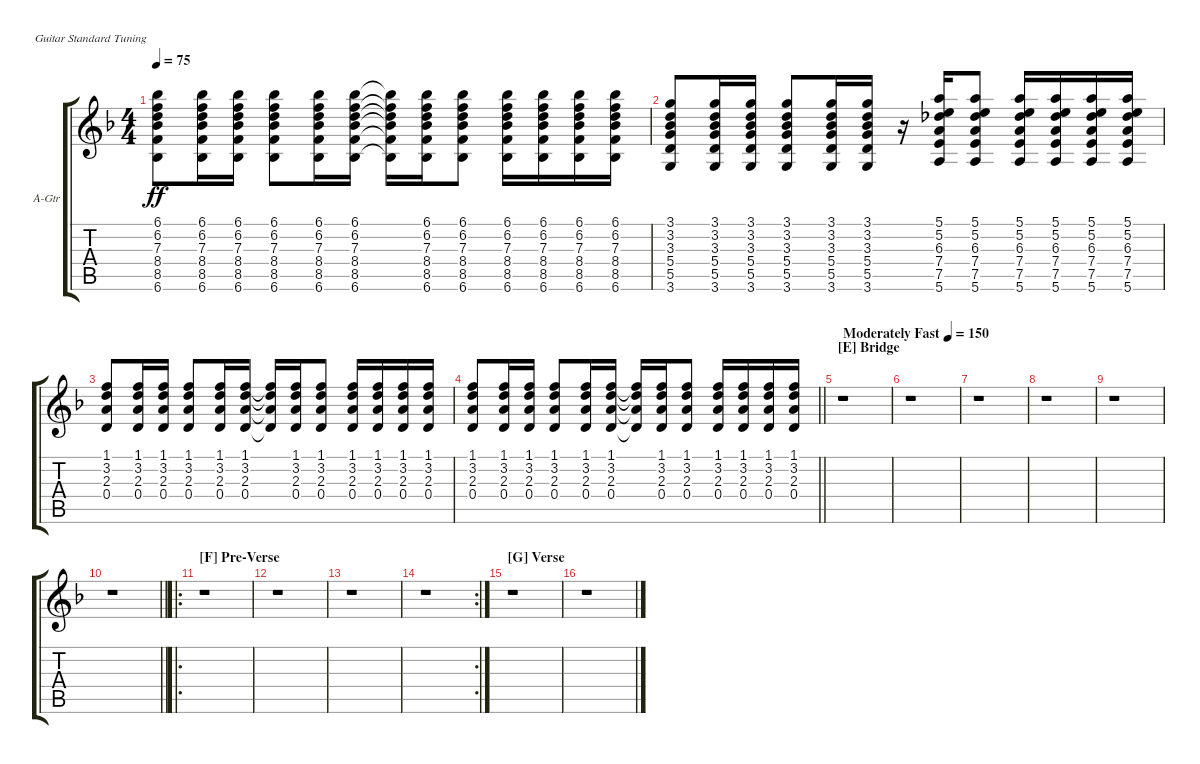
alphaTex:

\bracketExtendMode groupsimilarinstruments
\firstSystemTrackNameOrientation horizontal
\otherSystemsTrackNameOrientation horizontal
\track ("Rhythm 2 (Acoustic Steel)" "A-Gtr") {instrument acousticguitarsteel}
\staff {score tabs}
\tuning (E4 B3 G3 D3 A2 E2)
\ts (4 4)
\tempo 75
\clef g2
\ks dminor
(6.1 6.2 7.3 8.4 8.5 6.6).8{dy ff} (6.1 6.2 7.3 8.4 8.5 6.6).16 (6.1 6.2 7.3 8.4 8.5 6.6).16 (6.1 6.2 7.3 8.4 8.5 6.6).8 (6.1 6.2 7.3 8.4 8.5 6.6).16 (6.1 6.2 7.3 8.4 8.5 6.6).16 (6.1{t} 6.2{t} 7.3{t} 8.4{t} 8.5{t} 6.6{t}).16 (6.1 6.2 7.3 8.4 8.5 6.6).16 (6.1 6.2 7.3 8.4 8.5 6.6).8 (6.1 6.2 7.3 8.4 8.5 6.6).16 (6.1 6.2 7.3 8.4 8.5 6.6).16 (6.1 6.2 7.3 8.4 8.5 6.6).16 (6.1 6.2 7.3 8.4 8.5 6.6).16 |
(3.1 3.2 3.3 5.4 5.5 3.6).8 (3.1 3.2 3.3 5.4 5.5 3.6).16 (3.1 3.2 3.3 5.4 5.5 3.6).16 (3.1 3.2 3.3 5.4 5.5 3.6).8 (3.1 3.2 3.3 5.4 5.5 3.6).16 (3.1 3.2 3.3 5.4 5.5 3.6).16 r.16 (5.1 5.2 6.3 7.4 7.5 5.6).16 (5.1 5.2 6.3 7.4 7.5 5.6).8 (5.1 5.2 6.3 7.4 7.5 5.6).16 (5.1 5.2 6.3 7.4 7.5 5.6).16 (5.1 5.2 6.3 7.4 7.5 5.6).16 (5.1 5.2 6.3 7.4 7.5 5.6).16 |
(1.1 3.2 2.3 0.4).8 (1.1 3.2 2.3 0.4).16 (1.1 3.2 2.3 0.4).16 (1.1 3.2 2.3 0.4).8 (1.1 3.2 2.3 0.4).16 (1.1 3.2 2.3 0.4).16 (1.1{t} 3.2{t} 2.3{t} 0.4{t}).16 (1.1 3.2 2.3 0.4).16 (1.1 3.2 2.3 0.4).8 (1.1 3.2 2.3 0.4).16 (1.1 3.2 2.3 0.4).16 (1.1 3.2 2.3 0.4).16 (1.1 3.2 2.3 0.4).16 |
\barLineRight lightlight
(1.1 3.2 2.3 0.4).8 (1.1 3.2 2.3 0.4).16 (1.1 3.2 2.3 0.4).16 (1.1 3.2 2.3 0.4).8 (1.1 3.2 2.3 0.4).16 (1.1 3.2 2.3 0.4).16 (1.1{t} 3.2{t} 2.3{t} 0.4{t}).16 (1.1 3.2 2.3 0.4).16 (1.1 3.2 2.3 0.4).8 (1.1 3.2 2.3 0.4).16 (1.1 3.2 2.3 0.4).16 (1.1 3.2 2.3 0.4).16 (1.1 3.2 2.3 0.4).16 |
\section ("E" "Bridge")
\tempo (150 "Moderately Fast")
r.1 |
r.1 |
r.1 |
r.1 |
r.1 |
\barLineRight lightlight
r.1 |
\ro
\section ("F" "Pre-Verse")
r.1 |
r.1 |
r.1 |
\rc 2
r.1 |
\section ("G" "Verse")
r.1 |
r.1
